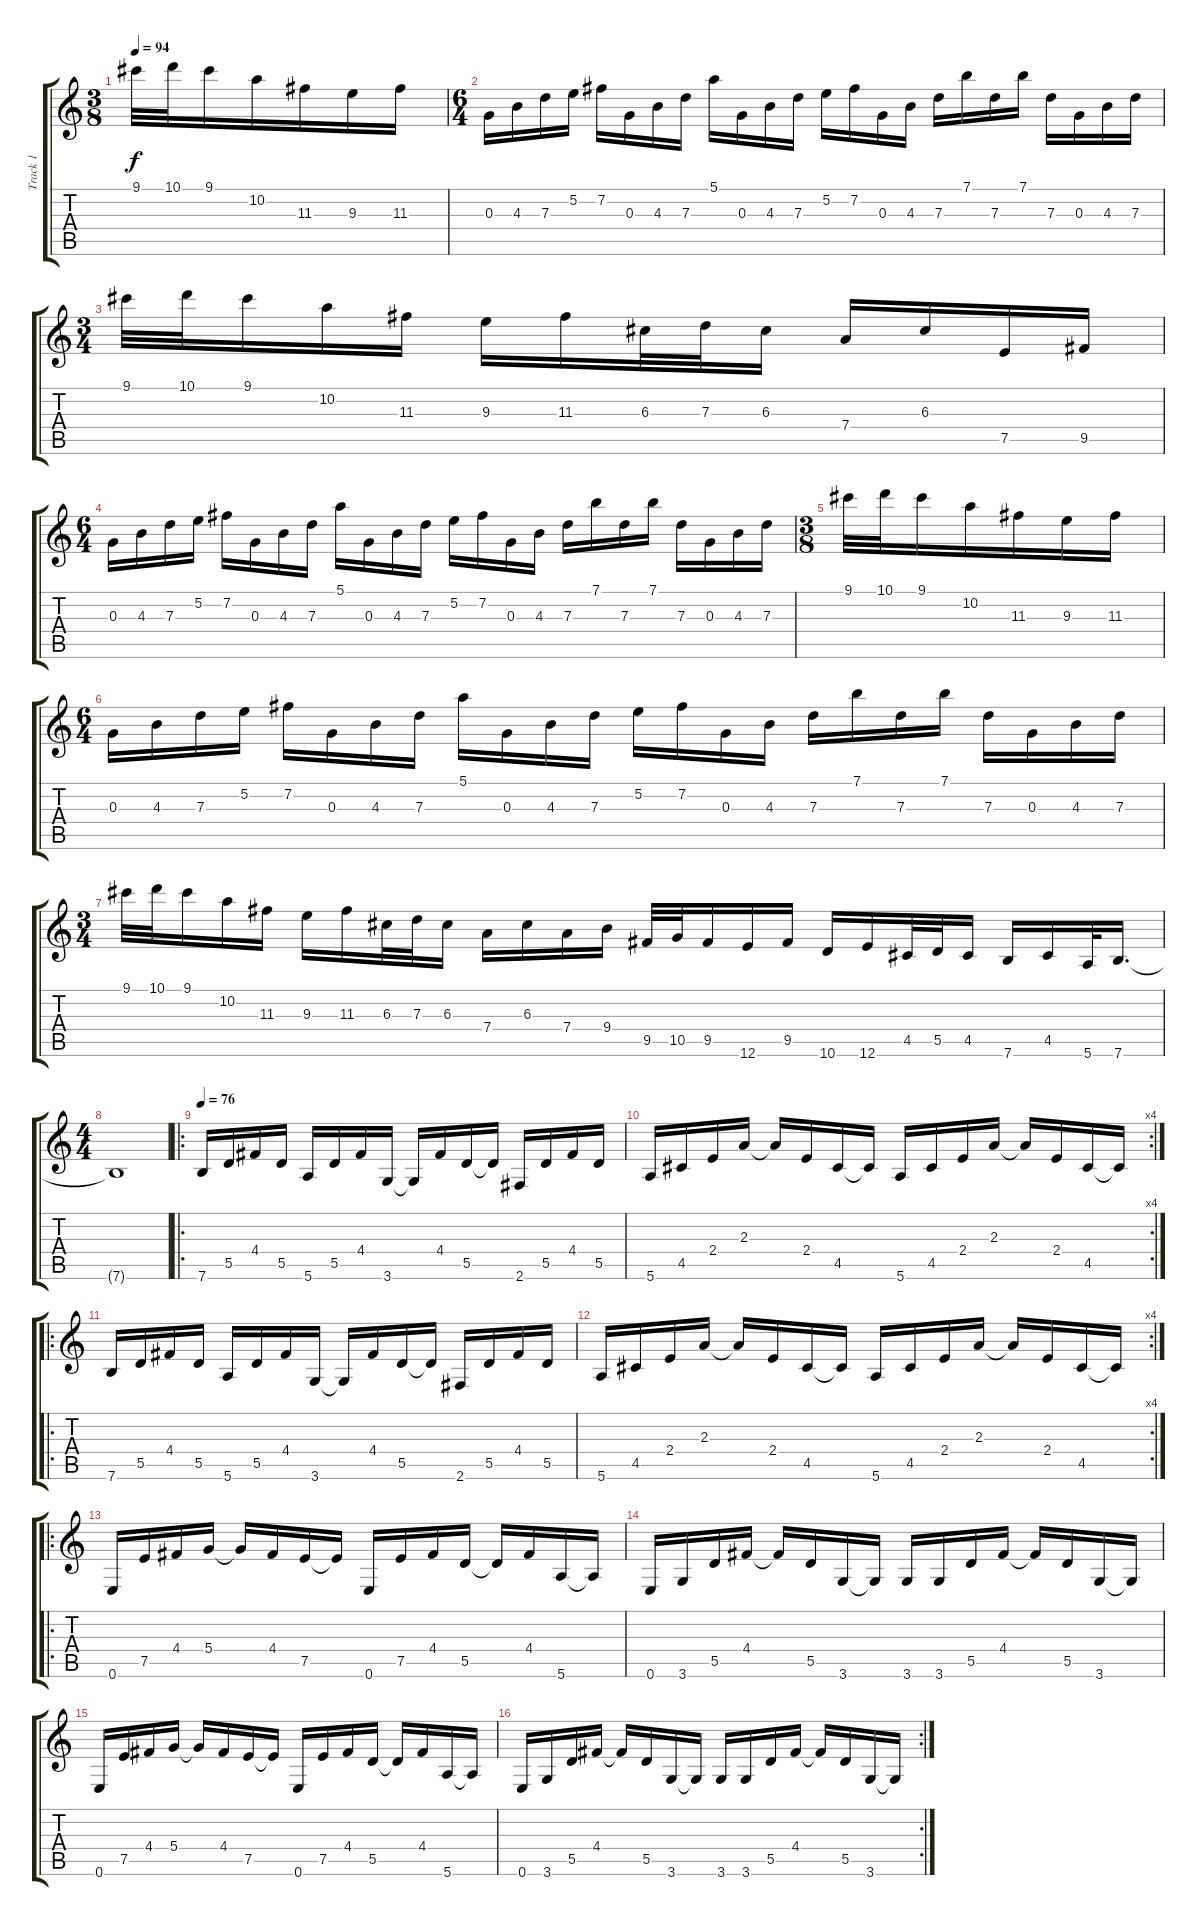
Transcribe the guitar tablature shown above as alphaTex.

\track ("Track 1" "Track 1") {instrument acousticguitarsteel}
\staff {score tabs}
\tuning (E4 B3 G3 D3 A2 E2) {hide}
\ts (3 8)
\tempo 94
\clef g2
\ks c
9.1.32{dy f} 10.1.32 9.1.16 10.2.16 11.3.16 9.3.16 11.3.16 |
\ts (6 4)
0.3.16 4.3.16 7.3.16 5.2.16 7.2.16 0.3.16 4.3.16 7.3.16 5.1.16 0.3.16 4.3.16 7.3.16 5.2.16 7.2.16 0.3.16 4.3.16 7.3.16 7.1.16 7.3.16 7.1.16 7.3.16 0.3.16 4.3.16 7.3.16 |
\ts (3 4)
9.1.32 10.1.32 9.1.16 10.2.16 11.3.16 9.3.16 11.3.16 6.3.32 7.3.32 6.3.16 7.4.16 6.3.16 7.5.16 9.5.16 |
\ts (6 4)
0.3.16 4.3.16 7.3.16 5.2.16 7.2.16 0.3.16 4.3.16 7.3.16 5.1.16 0.3.16 4.3.16 7.3.16 5.2.16 7.2.16 0.3.16 4.3.16 7.3.16 7.1.16 7.3.16 7.1.16 7.3.16 0.3.16 4.3.16 7.3.16 |
\ts (3 8)
9.1.32 10.1.32 9.1.16 10.2.16 11.3.16 9.3.16 11.3.16 |
\ts (6 4)
0.3.16 4.3.16 7.3.16 5.2.16 7.2.16 0.3.16 4.3.16 7.3.16 5.1.16 0.3.16 4.3.16 7.3.16 5.2.16 7.2.16 0.3.16 4.3.16 7.3.16 7.1.16 7.3.16 7.1.16 7.3.16 0.3.16 4.3.16 7.3.16 |
\ts (3 4)
9.1.32 10.1.32 9.1.16 10.2.16 11.3.16 9.3.16 11.3.16 6.3.32 7.3.32 6.3.16 7.4.16 6.3.16 7.4.16 9.4.16 9.5.32 10.5.32 9.5.16 12.6.16 9.5.16 10.6.16 12.6.16 4.5.32 5.5.32 4.5.16 7.6.16 4.5.16 5.6.32 7.6.16{d} |
\ts (4 4)
7.6{t}.1 |
\ro
\tempo 76
7.6.16 5.5.16 4.4.16 5.5.16 5.6.16 5.5.16 4.4.16 3.6.16 3.6{t}.16 4.4.16 5.5.16 5.5{t}.16 2.6.16 5.5.16 4.4.16 5.5.16 |
\rc 4
5.6.16 4.5.16 2.4.16 2.3.16 2.3{t}.16 2.4.16 4.5.16 4.5{t}.16 5.6.16 4.5.16 2.4.16 2.3.16 2.3{t}.16 2.4.16 4.5.16 4.5{t}.16 |
\ro
7.6.16 5.5.16 4.4.16 5.5.16 5.6.16 5.5.16 4.4.16 3.6.16 3.6{t}.16 4.4.16 5.5.16 5.5{t}.16 2.6.16 5.5.16 4.4.16 5.5.16 |
\rc 4
5.6.16 4.5.16 2.4.16 2.3.16 2.3{t}.16 2.4.16 4.5.16 4.5{t}.16 5.6.16 4.5.16 2.4.16 2.3.16 2.3{t}.16 2.4.16 4.5.16 4.5{t}.16 |
\ro
0.6.16 7.5.16 4.4.16 5.4.16 5.4{t}.16 4.4.16 7.5.16 7.5{t}.16 0.6.16 7.5.16 4.4.16 5.5.16 5.5{t}.16 4.4.16 5.6.16 5.6{t}.16 |
0.6.16 3.6.16 5.5.16 4.4.16 4.4{t}.16 5.5.16 3.6.16 3.6{t}.16 3.6.16 3.6.16 5.5.16 4.4.16 4.4{t}.16 5.5.16 3.6.16 3.6{t}.16 |
0.6.16 7.5.16 4.4.16 5.4.16 5.4{t}.16 4.4.16 7.5.16 7.5{t}.16 0.6.16 7.5.16 4.4.16 5.5.16 5.5{t}.16 4.4.16 5.6.16 5.6{t}.16 |
\rc 2
0.6.16 3.6.16 5.5.16 4.4.16 4.4{t}.16 5.5.16 3.6.16 3.6{t}.16 3.6.16 3.6.16 5.5.16 4.4.16 4.4{t}.16 5.5.16 3.6.16 3.6{t}.16
